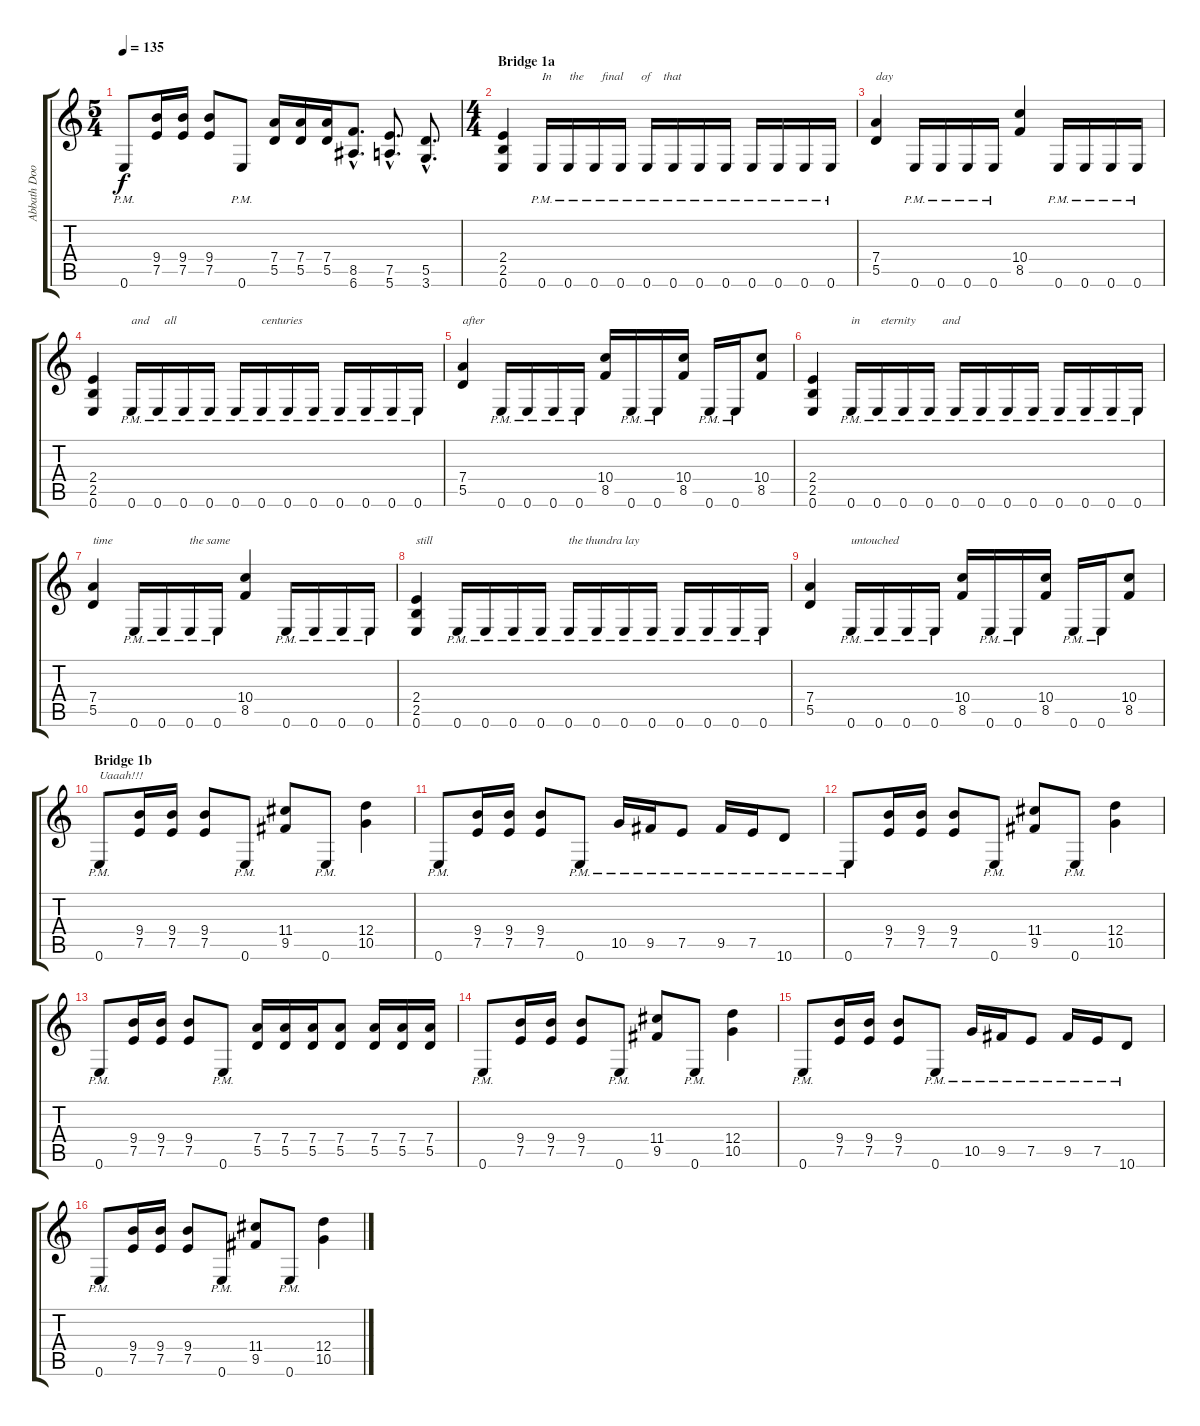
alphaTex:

\track ("Abbath Doom Occulta (Guitar)" "Abbath Doo") {instrument distortionguitar}
\staff {score tabs}
\tuning (E4 B3 G3 D3 A2 E2) {hide}
\ts (5 4)
\tempo 135
\clef g2
\ks c
0.6{pm}.8{dy f} (9.4 7.5).16 (9.4 7.5).16 (9.4 7.5).8 0.6{pm}.8 (7.4 5.5).16 (7.4 5.5).16 (7.4 5.5).16 (8.5{hac} 6.6{hac}).8{d} (7.5{hac} 5.6{hac}).8{d} (5.5{hac} 3.6{hac}).8{d} |
\ts (4 4)
\section ("" "Bridge 1a")
(2.4 2.5 0.6).4 0.6{pm}.16{txt "In      the      final      of    that "} 0.6{pm}.16 0.6{pm}.16 0.6{pm}.16 0.6{pm}.16 0.6{pm}.16 0.6{pm}.16 0.6{pm}.16 0.6{pm}.16 0.6{pm}.16 0.6{pm}.16 0.6{pm}.16 |
(7.4 5.5).4{txt "day "} 0.6{pm}.16 0.6{pm}.16 0.6{pm}.16 0.6{pm}.16 (10.4 8.5).4 0.6{pm}.16 0.6{pm}.16 0.6{pm}.16 0.6{pm}.16 |
(2.4 2.5 0.6).4 0.6{pm}.16{txt "and     all"} 0.6{pm}.16 0.6{pm}.16 0.6{pm}.16 0.6{pm}.16 0.6{pm}.16{txt "centuries "} 0.6{pm}.16 0.6{pm}.16 0.6{pm}.16 0.6{pm}.16 0.6{pm}.16 0.6{pm}.16 |
(7.4 5.5).4{txt "after"} 0.6{pm}.16 0.6{pm}.16 0.6{pm}.16 0.6{pm}.16 (10.4 8.5).16 0.6{pm}.16 0.6{pm}.16 (10.4 8.5).16 0.6{pm}.16 0.6{pm}.16 (10.4 8.5).8 |
(2.4 2.5 0.6).4 0.6{pm}.16{txt "in       eternity         and "} 0.6{pm}.16 0.6{pm}.16 0.6{pm}.16 0.6{pm}.16 0.6{pm}.16 0.6{pm}.16 0.6{pm}.16 0.6{pm}.16 0.6{pm}.16 0.6{pm}.16 0.6{pm}.16 |
(7.4 5.5).4{txt "time"} 0.6{pm}.16 0.6{pm}.16 0.6{pm}.16{txt "the same "} 0.6{pm}.16 (10.4 8.5).4 0.6{pm}.16 0.6{pm}.16 0.6{pm}.16 0.6{pm}.16 |
(2.4 2.5 0.6).4{txt "still "} 0.6{pm}.16 0.6{pm}.16 0.6{pm}.16 0.6{pm}.16 0.6{pm}.16{txt "the thundra lay "} 0.6{pm}.16 0.6{pm}.16 0.6{pm}.16 0.6{pm}.16 0.6{pm}.16 0.6{pm}.16 0.6{pm}.16 |
(7.4 5.5).4 0.6{pm}.16{txt "untouched"} 0.6{pm}.16 0.6{pm}.16 0.6{pm}.16 (10.4 8.5).16 0.6{pm}.16 0.6{pm}.16 (10.4 8.5).16 0.6{pm}.16 0.6{pm}.16 (10.4 8.5).8 |
\section ("" "Bridge 1b")
0.6{pm}.8{txt "Uaaah!!!"} (9.4 7.5).16 (9.4 7.5).16 (9.4 7.5).8 0.6{pm}.8 (11.4 9.5).8 0.6{pm}.8 (12.4 10.5).4 |
0.6{pm}.8 (9.4 7.5).16 (9.4 7.5).16 (9.4 7.5).8 0.6{pm}.8 10.5{pm}.16 9.5{pm}.16 7.5{pm}.8 9.5{pm}.16 7.5{pm}.16 10.6{pm}.8 |
0.6{pm}.8 (9.4 7.5).16 (9.4 7.5).16 (9.4 7.5).8 0.6{pm}.8 (11.4 9.5).8 0.6{pm}.8 (12.4 10.5).4 |
0.6{pm}.8 (9.4 7.5).16 (9.4 7.5).16 (9.4 7.5).8 0.6{pm}.8 (7.4 5.5).16 (7.4 5.5).16 (7.4 5.5).16 (7.4 5.5).8 (7.4 5.5).16 (7.4 5.5).16 (7.4 5.5).16 |
0.6{pm}.8 (9.4 7.5).16 (9.4 7.5).16 (9.4 7.5).8 0.6{pm}.8 (11.4 9.5).8 0.6{pm}.8 (12.4 10.5).4 |
0.6{pm}.8 (9.4 7.5).16 (9.4 7.5).16 (9.4 7.5).8 0.6{pm}.8 10.5{pm}.16 9.5{pm}.16 7.5{pm}.8 9.5{pm}.16 7.5{pm}.16 10.6{pm}.8 |
0.6{pm}.8 (9.4 7.5).16 (9.4 7.5).16 (9.4 7.5).8 0.6{pm}.8 (11.4 9.5).8 0.6{pm}.8 (12.4 10.5).4
